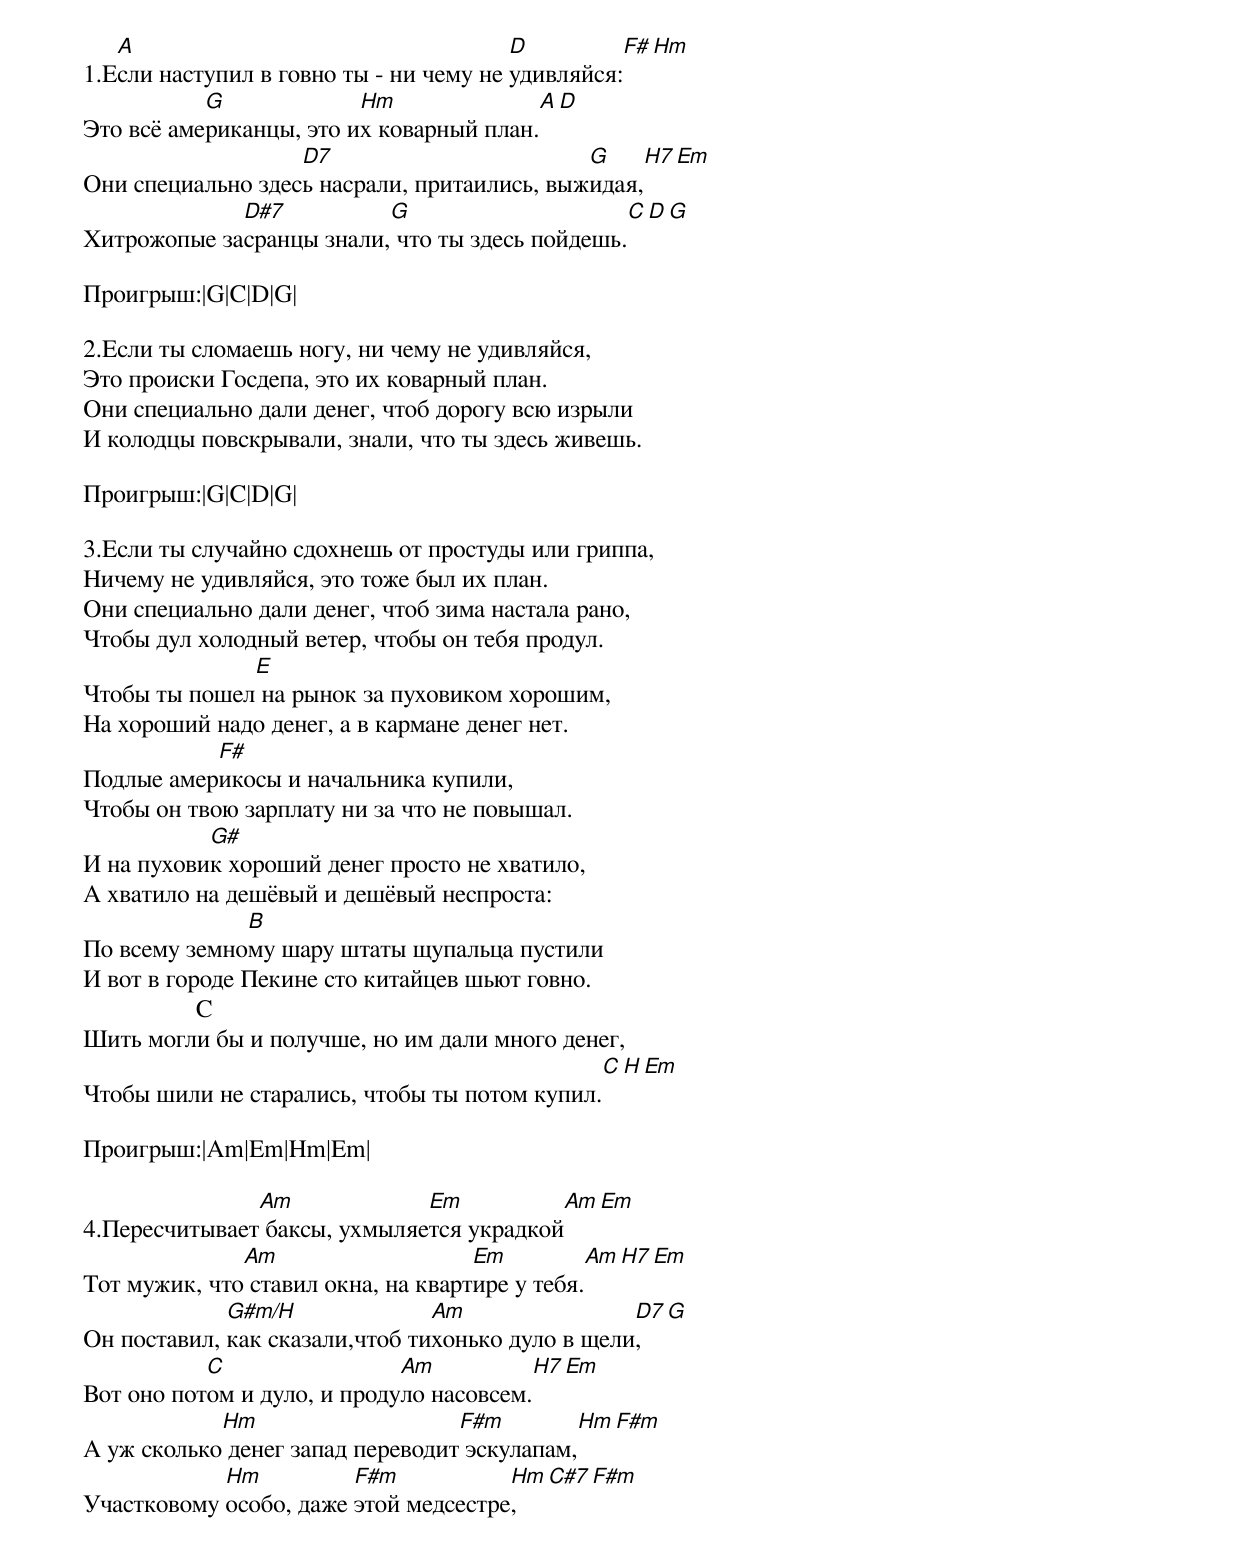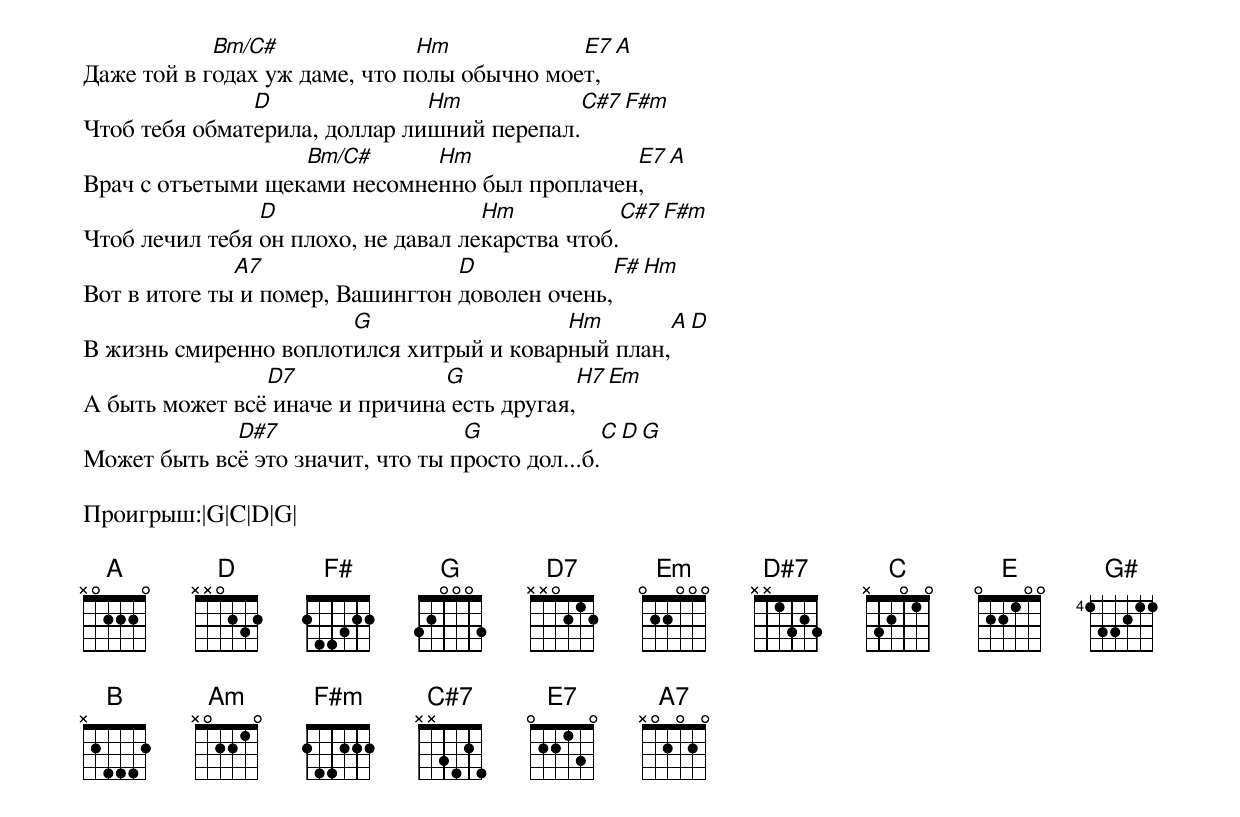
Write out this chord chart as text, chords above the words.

   A                                    D                F#                  Hm
1.Если наступил в говно ты - ни чему не удивляйся:
           G             Hm              A                       D
Это всё американцы, это их коварный план.
                   D7                        G                H7                  Em
Они специально здесь насрали, притаились, выжидая,
             D#7          G                      C           D             G
Хитрожопые засранцы знали, что ты здесь пойдешь.

Проигрыш:|G|C|D|G|

2.Если ты сломаешь ногу, ни чему не удивляйся,
Это происки Госдепа, это их коварный план.
Они специально дали денег, чтоб дорогу всю изрыли
И колодцы повскрывали, знали, что ты здесь живешь.

Проигрыш:|G|C|D|G|

3.Если ты случайно сдохнешь от простуды или гриппа,
Ничему не удивляйся, это тоже был их план.
Они специально дали денег, чтоб зима настала рано,
Чтобы дул холодный ветер, чтобы он тебя продул.
              E
Чтобы ты пошел на рынок за пуховиком хорошим,
На хороший надо денег, а в кармане денег нет.
           F#
Подлые америкосы и начальника купили,
Чтобы он твою зарплату ни за что не повышал.
           G#
И на пуховик хороший денег просто не хватило,
А хватило на дешёвый и дешёвый неспроста:
              B
По всему земному шару штаты щупальца пустили
И вот в городе Пекине сто китайцев шьют говно.
                  С
Шить могли бы и получше, но им дали много денег,
                                                            C       H         Em
Чтобы шили не старались, чтобы ты потом купил.

Проигрыш:|Am|Em|Hm|Em|

               Am             Em                Am           Em
4.Пересчитывает баксы, ухмыляется украдкой
              Am                    Em                  Am  H7   Em
Тот мужик, что ставил окна, на квартире у тебя.
             G#m/H              Am                D7                     G
Он поставил, как сказали,чтоб тихонько дуло в щели,
           С                 Am             H7               Em
Вот оно потом и дуло, и продуло насовсем.
            Hm                    F#m         Hm            F#m
А уж сколько денег запад переводит эскулапам,
            Hm          F#m           Hm   C#7      F#m
Участковому особо, даже этой медсестре,
            Bm/C#              Hm            E7                    A
Даже той в годах уж даме, что полы обычно моет,
               D               Hm                  C#7           F#m
Чтоб тебя обматерила, доллар лишний перепал.
                   Bm/C#      Hm               E7                       A
Врач с отъетыми щеками несомненно был проплачен,
                D                    Hm                       C#7         F#m
Чтоб лечил тебя он плохо, не давал лекарства чтоб.
              A7                  D                 F#                Hm
Вот в итоге ты и помер, Вашингтон доволен очень,
                       G                  Hm                 A                      D
В жизнь смиренно воплотился хитрый и коварный план,
                D7              G                H7                   Em
А быть может всё иначе и причина есть другая,
             D#7                   G                       C       D     G
Может быть всё это значит, что ты просто дол...б.

Проигрыш:|G|C|D|G|

G#m/H  x2013x
Bm/C#  x4235x
